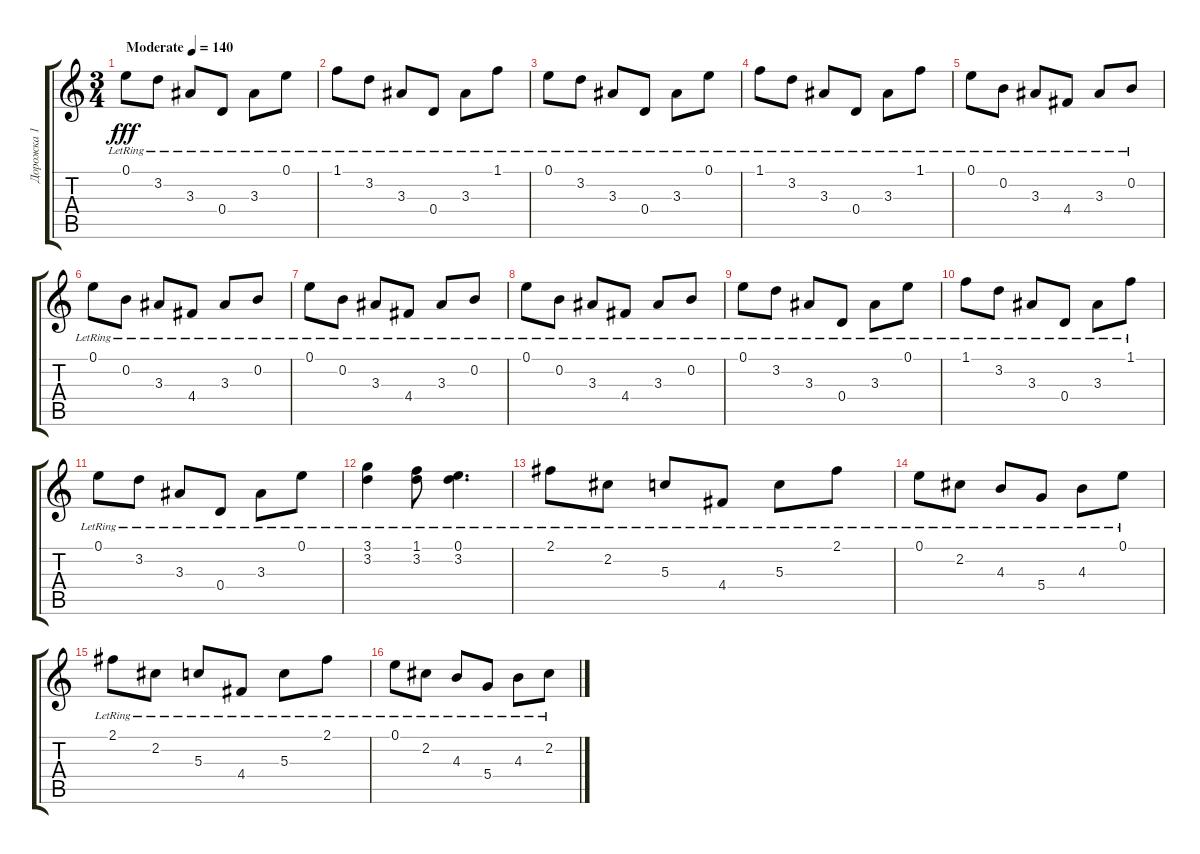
\track ("Дорожка 1" "Дорожка 1") {instrument electricguitarclean}
\staff {score tabs}
\tuning (E4 B3 G3 D3 A2 E2) {hide}
\ts (3 4)
\tempo (140 "Moderate")
\clef g2
\ks c
0.1{lr}.8{dy fff instrument electricguitarclean} 3.2{lr}.8 3.3{lr}.8 0.4{lr}.8 3.3{lr}.8 0.1{lr}.8 |
1.1{lr}.8 3.2{lr}.8 3.3{lr}.8 0.4{lr}.8 3.3{lr}.8 1.1{lr}.8 |
0.1{lr}.8 3.2{lr}.8 3.3{lr}.8 0.4{lr}.8 3.3{lr}.8 0.1{lr}.8 |
1.1{lr}.8 3.2{lr}.8 3.3{lr}.8 0.4{lr}.8 3.3{lr}.8 1.1{lr}.8 |
0.1{lr}.8 0.2{lr}.8 3.3{lr}.8 4.4{lr}.8 3.3{lr}.8 0.2{lr}.8 |
0.1{lr}.8 0.2{lr}.8 3.3{lr}.8 4.4{lr}.8 3.3{lr}.8 0.2{lr}.8 |
0.1{lr}.8 0.2{lr}.8 3.3{lr}.8 4.4{lr}.8 3.3{lr}.8 0.2{lr}.8 |
0.1{lr}.8 0.2{lr}.8 3.3{lr}.8 4.4{lr}.8 3.3{lr}.8 0.2{lr}.8 |
0.1{lr}.8 3.2{lr}.8 3.3{lr}.8 0.4{lr}.8 3.3{lr}.8 0.1{lr}.8 |
1.1{lr}.8 3.2{lr}.8 3.3{lr}.8 0.4{lr}.8 3.3{lr}.8 1.1{lr}.8 |
0.1{lr}.8 3.2{lr}.8 3.3{lr}.8 0.4{lr}.8 3.3{lr}.8 0.1{lr}.8 |
(3.1{lr} 3.2{lr}).4 (1.1{lr} 3.2{lr}).8 (0.1{lr} 3.2{lr}).4{d} |
2.1{lr}.8 2.2{lr}.8 5.3{lr}.8 4.4{lr}.8 5.3{lr}.8 2.1{lr}.8 |
0.1{lr}.8 2.2{lr}.8 4.3{lr}.8 5.4{lr}.8 4.3{lr}.8 0.1{lr}.8 |
2.1{lr}.8 2.2{lr}.8 5.3{lr}.8 4.4{lr}.8 5.3{lr}.8 2.1{lr}.8 |
0.1{lr}.8 2.2{lr}.8 4.3{lr}.8 5.4{lr}.8 4.3{lr}.8 2.2{lr}.8
